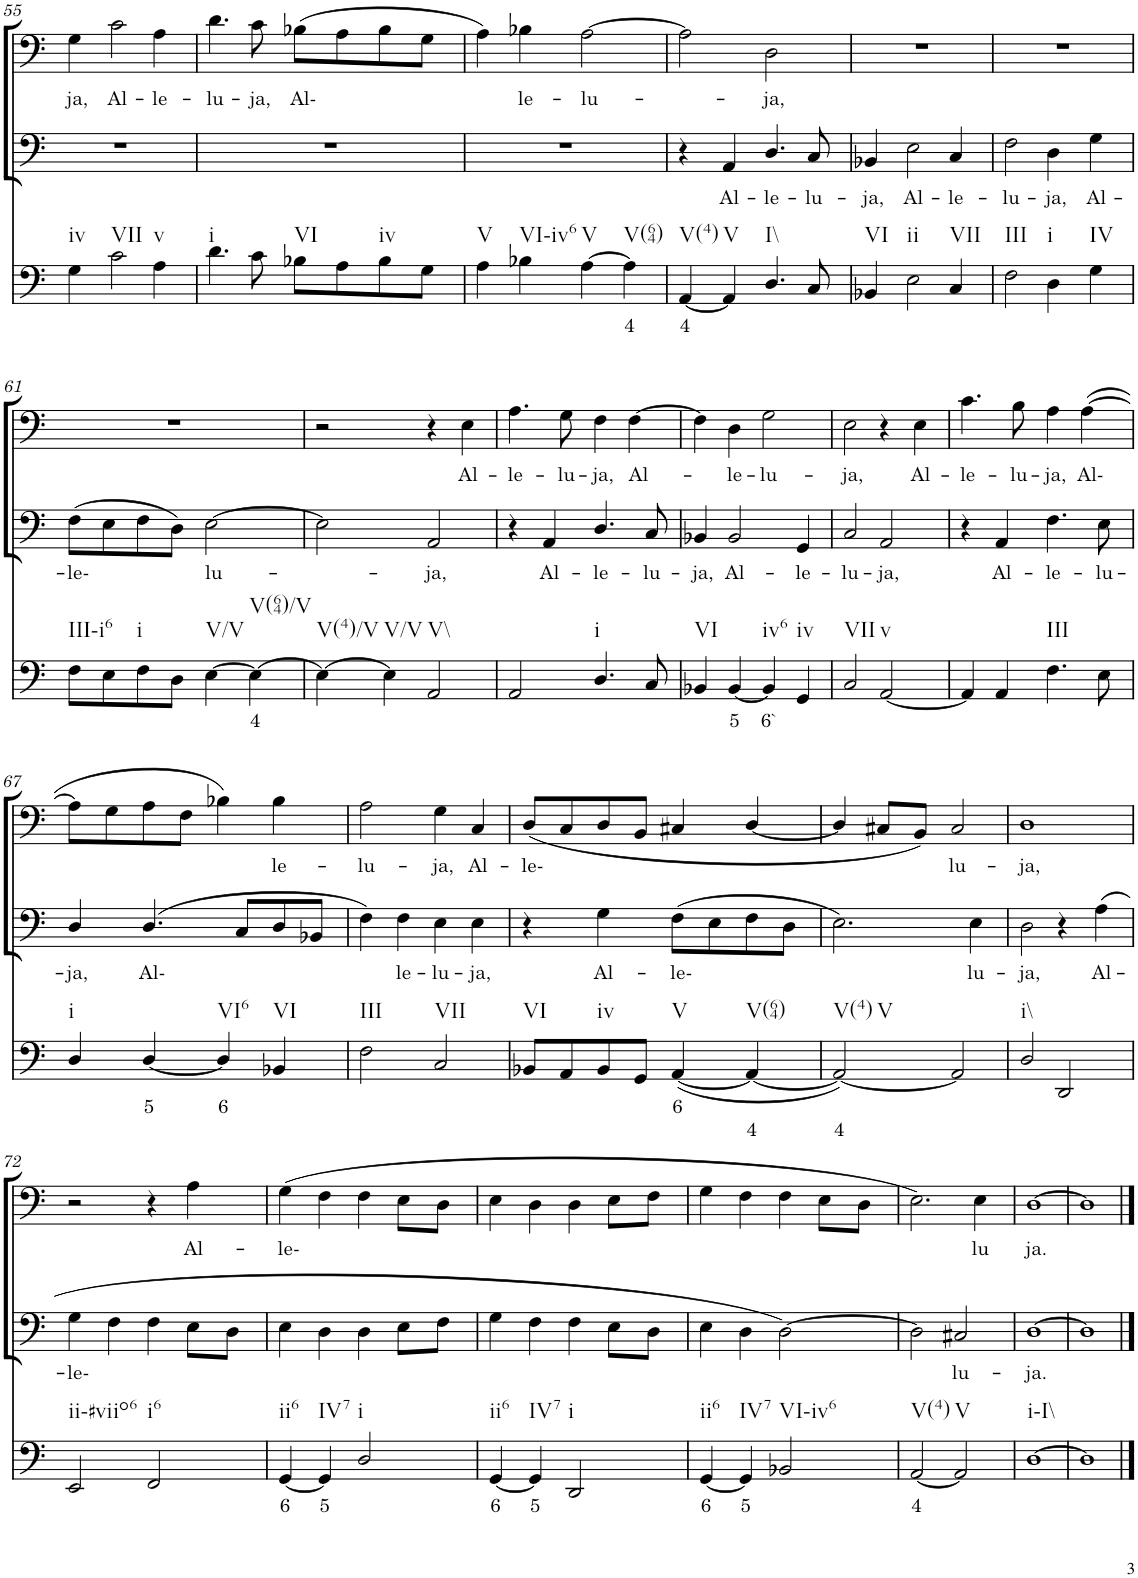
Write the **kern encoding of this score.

**kern	**text	**text	**kern	**text	**kern	**text
*part3	*part3	*part3	*part2	*part2	*part1	*part1
*staff3	*staff3	*staff3	*staff2	*staff2	*staff1	*staff1
*I"Continuo	*	*	*I"Bass II	*	*I"Bass I	*
!!LO:PB:g=z
*clefF4	*	*	*clefF4	*	*clefF4	*
*k[]	*	*	*k[]	*	*k[]	*
*M4/4	*	*	*M4/4	*	*M4/4	*
=55	=55	=55	=55	=55	=55	=55
!LO:TX:b:t=iv	!	!	!	!	!	!
!	!	!	!	!	!	!LO:LY:b
4G\	.	.	1r	.	4G\	ja,
!LO:TX:b:t=VII	!	!	!	!	!	!
!	!	!	!	!	!	!LO:LY:b
2c\	.	.	.	.	2c\	Al-
!LO:TX:b:t=v	!	!	!	!	!	!
!	!	!	!	!	!	!LO:LY:b
4A\	.	.	.	.	4A\	le-
=56	=56	=56	=56	=56	=56	=56
!LO:TX:b:t=i	!	!	!	!	!	!
!	!	!	!	!	!	!LO:LY:b
4.d\	.	.	1r	.	4.d\	lu-
!	!	!	!	!	!	!LO:LY:b
8c\	.	.	.	.	8c\	ja,
!LO:TX:b:t=VI	!	!	!	!	!	!
!	!	!	!	!	!	!LO:LY:b
8B-X\L	.	.	.	.	(8B-X\L	Al-
8A\	.	.	.	.	8A\	.
!LO:TX:b:t=iv	!	!	!	!	!	!
8B-\	.	.	.	.	8B-\	.
8G\J	.	.	.	.	8G\J	.
=57	=57	=57	=57	=57	=57	=57
!LO:TX:b:t=V	!	!	!	!	!	!
4A\	.	.	1r	.	4A\)	.
!LO:TX:b:t=VI-iv6	!	!	!	!	!	!
!	!	!	!	!	!	!LO:LY:b
4B-X\	.	.	.	.	4B-X\	le-
!LO:TX:b:t=V	!	!	!	!	!	!
!	!	!	!	!	!	!LO:LY:b
[4A\	.	.	.	.	[2A\	lu-
!LO:TX:b:t=V(64)	!	!	!	!	!	!
!	!LO:LY:b	!	!	!	!	!
4A\]	4	.	.	.	.	.
=58	=58	=58	=58	=58	=58	=58
!LO:TX:b:t=V(4)	!	!	!	!	!	!
!	!LO:LY:b	!	!	!	!	!
[4AA/	4	.	4r	.	2A\]	.
!LO:TX:b:t=V	!	!	!	!	!	!
!	!	!	!	!LO:LY:b	!	!
4AA/]	.	.	4AA/	Al-	.	.
!LO:TX:b:t=I\\	!	!	!	!	!	!
!	!	!	!	!LO:LY:b	!	!LO:LY:b
4.D/	.	.	4.D/	le-	2D\	ja,
!	!	!	!	!LO:LY:b	!	!
8C/	.	.	8C/	lu-	.	.
=59	=59	=59	=59	=59	=59	=59
!LO:TX:b:t=VI	!	!	!	!	!	!
!	!	!	!	!LO:LY:b	!	!
4BB-X/	.	.	4BB-X/	ja,	1r	.
!LO:TX:b:t=ii	!	!	!	!	!	!
!	!	!	!	!LO:LY:b	!	!
2E\	.	.	2E\	Al-	.	.
!LO:TX:b:t=VII	!	!	!	!	!	!
!	!	!	!	!LO:LY:b	!	!
4C/	.	.	4C/	le-	.	.
=60	=60	=60	=60	=60	=60	=60
!LO:TX:b:t=III	!	!	!	!	!	!
!	!	!	!	!LO:LY:b	!	!
2F\	.	.	2F\	lu-	1r	.
!LO:TX:b:t=i	!	!	!	!	!	!
!	!	!	!	!LO:LY:b	!	!
4D\	.	.	4D\	ja,	.	.
!LO:TX:b:t=IV	!	!	!	!	!	!
!	!	!	!	!LO:LY:b	!	!
4G\	.	.	4G\	Al-	.	.
!!LO:LB:g=z
=61	=61	=61	=61	=61	=61	=61
!LO:TX:b:t=III-i6	!	!	!	!	!	!
!	!	!	!	!LO:LY:b	!	!
8F\L	.	.	(8F\L	le-	1r	.
8E\	.	.	8E\	.	.	.
!LO:TX:b:t=i	!	!	!	!	!	!
8F\	.	.	8F\	.	.	.
8D\J	.	.	8D\J)	.	.	.
!LO:TX:b:t=V/V	!	!	!	!	!	!
!	!	!	!	!LO:LY:b	!	!
[4E\	.	.	[2E\	lu-	.	.
!LO:TX:b:t=V(64)/V	!	!	!	!	!	!
!	!LO:LY:b	!	!	!	!	!
4E\_	4	.	.	.	.	.
=62	=62	=62	=62	=62	=62	=62
!LO:TX:b:t=V(4)/V	!	!	!	!	!	!
4E\_	.	.	2E\]	.	2r	.
!LO:TX:b:t=V/V	!	!	!	!	!	!
4E\]	.	.	.	.	.	.
!LO:TX:b:t=V\\	!	!	!	!	!	!
!	!	!	!	!LO:LY:b	!	!
2AA/	.	.	2AA/	ja,	4r	.
!	!	!	!	!	!	!LO:LY:b
.	.	.	.	.	4E\	Al-
=63	=63	=63	=63	=63	=63	=63
!	!	!	!	!	!	!LO:LY:b
2AA/	.	.	4r	.	4.A\	le-
!	!	!	!	!LO:LY:b	!	!
.	.	.	4AA/	Al-	.	.
!	!	!	!	!	!	!LO:LY:b
.	.	.	.	.	8G\	lu-
!LO:TX:b:t=i	!	!	!	!	!	!
!	!	!	!	!LO:LY:b	!	!LO:LY:b
4.D/	.	.	4.D/	le-	4F\	ja,
!	!	!	!	!	!	!LO:LY:b
.	.	.	.	.	[4F\	Al-
!	!	!	!	!LO:LY:b	!	!
8C/	.	.	8C/	lu-	.	.
=64	=64	=64	=64	=64	=64	=64
!LO:TX:b:t=VI	!	!	!	!	!	!
!	!	!	!	!LO:LY:b	!	!
4BB-X/	.	.	4BB-X/	ja,	4F\]	.
!	!LO:LY:b	!	!	!LO:LY:b	!	!LO:LY:b
[4BB-/	5	.	2BB-/	Al-	4D\	le-
!LO:TX:b:t=iv6	!	!	!	!	!	!
!	!LO:LY:b	!	!	!	!	!LO:LY:b
4BB-/]	6`	.	.	.	2G\	lu-
!LO:TX:b:t=iv	!	!	!	!	!	!
!	!	!	!	!LO:LY:b	!	!
4GG/	.	.	4GG/	le-	.	.
=65	=65	=65	=65	=65	=65	=65
!LO:TX:b:t=VII	!	!	!	!	!	!
!	!	!	!	!LO:LY:b	!	!LO:LY:b
2C/	.	.	2C/	lu-	2E\	ja,
!LO:TX:b:t=v	!	!	!	!	!	!
!	!	!	!	!LO:LY:b	!	!
[2AA/	.	.	2AA/	ja,	4r	.
!	!	!	!	!	!	!LO:LY:b
.	.	.	.	.	4E\	Al-
=66	=66	=66	=66	=66	=66	=66
!	!	!	!	!	!	!LO:LY:b
4AA/]	.	.	4r	.	4.c\	le-
!	!	!	!	!LO:LY:b	!	!
4AA/	.	.	4AA/	Al-	.	.
!	!	!	!	!	!	!LO:LY:b
.	.	.	.	.	8B\	lu-
!LO:TX:b:t=III	!	!	!	!	!	!
!	!	!	!	!LO:LY:b	!	!LO:LY:b
4.F\	.	.	4.F\	le-	4A\	ja,
!	!	!	!	!	!	!LO:LY:b
.	.	.	.	.	([4A\	Al-
!	!	!	!	!LO:LY:b	!	!
8E\	.	.	8E\	lu-	.	.
!!LO:LB:g=z
=67	=67	=67	=67	=67	=67	=67
!LO:TX:b:t=i	!	!	!	!	!	!
!	!	!	!	!LO:LY:b	!	!
4D/	.	.	4D/	ja,	8A\L]	.
.	.	.	.	.	8G\	.
!	!LO:LY:b	!	!	!LO:LY:b	!	!
[4D/	5	.	(4.D/	Al-	8A\	.
.	.	.	.	.	8F\J	.
!LO:TX:b:t=VI6	!	!	!	!	!	!
!	!LO:LY:b	!	!	!	!	!
4D/]	6	.	.	.	4B-X\)	.
.	.	.	8C/L	.	.	.
!LO:TX:b:t=VI	!	!	!	!	!	!
!	!	!	!	!	!	!LO:LY:b
4BB-X/	.	.	8D/	.	4B-\	le-
.	.	.	8BB-X/J	.	.	.
=68	=68	=68	=68	=68	=68	=68
!LO:TX:b:t=III	!	!	!	!	!	!
!	!	!	!	!	!	!LO:LY:b
2F\	.	.	4F\)	.	2A\	lu-
!	!	!	!	!LO:LY:b	!	!
.	.	.	4F\	le-	.	.
!LO:TX:b:t=VII	!	!	!	!	!	!
!	!	!	!	!LO:LY:b	!	!LO:LY:b
2C/	.	.	4E\	lu-	4G\	ja,
!	!	!	!	!LO:LY:b	!	!LO:LY:b
.	.	.	4E\	ja,	4C/	Al-
=69	=69	=69	=69	=69	=69	=69
!LO:TX:b:t=VI	!	!	!	!	!	!
!	!	!	!	!	!	!LO:LY:b
8BB-X/L	.	.	4r	.	(8D/L	le-
8AA/	.	.	.	.	8C/	.
!LO:TX:b:t=iv	!	!	!	!	!	!
!	!	!	!	!LO:LY:b	!	!
8BB-/	.	.	4G\	Al-	8D/	.
8GG/J	.	.	.	.	8BB/J	.
!LO:TX:b:t=V	!	!	!	!	!	!
!	!LO:LY:b	!	!	!LO:LY:b	!	!
([4AA/	6	.	(8F\L	le-	4C#X/	.
.	.	.	8E\	.	.	.
!LO:TX:b:t=V(64)	!	!	!	!	!	!
!	!	!LO:LY:b	!	!	!	!
4AA/_	.	4	8F\	.	[4D/	.
.	.	.	8D\J	.	.	.
=70	=70	=70	=70	=70	=70	=70
!LO:TX:b:t=V(4)	!	!	!	!	!	!
!LO:TX:b:t=V	!	!	!	!	!	!
!	!	!LO:LY:b	!	!	!	!
2AA/_)	.	4	2.E\)	.	4D/]	.
.	.	.	.	.	8C#X/L	.
.	.	.	.	.	8BB/J)	.
!	!	!	!	!	!	!LO:LY:b
2AA/]	.	.	.	.	2C#/	lu-
!	!	!	!	!LO:LY:b	!	!
.	.	.	4E\	lu-	.	.
=71	=71	=71	=71	=71	=71	=71
!LO:TX:b:t=i\\	!	!	!	!	!	!
!	!	!	!	!LO:LY:b	!	!LO:LY:b
2D/	.	.	2D\	ja,	1D	ja,
2DD/	.	.	4r	.	.	.
!	!	!	!	!LO:LY:b	!	!
.	.	.	(4A\	Al-	.	.
!!LO:LB:g=z
=72	=72	=72	=72	=72	=72	=72
!LO:TX:b:t=ii-#viio6	!	!	!	!	!	!
!	!	!	!	!LO:LY:b	!	!
2EE/	.	.	4G\	le-	2r	.
.	.	.	4F\	.	.	.
!LO:TX:b:t=i6	!	!	!	!	!	!
2FF/	.	.	4F\	.	4r	.
!	!	!	!	!	!	!LO:LY:b
.	.	.	8E\L	.	4A\	Al-
.	.	.	8D\J	.	.	.
=73	=73	=73	=73	=73	=73	=73
!LO:TX:b:t=ii6	!	!	!	!	!	!
!	!LO:LY:b	!	!	!	!	!LO:LY:b
[4GG/	6	.	4E\	.	(4G\	le-
!LO:TX:b:t=IV7	!	!	!	!	!	!
!	!LO:LY:b	!	!	!	!	!
4GG/]	5	.	4D\	.	4F\	.
!LO:TX:b:t=i	!	!	!	!	!	!
2D/	.	.	4D\	.	4F\	.
.	.	.	8E\L	.	8E\L	.
.	.	.	8F\J	.	8D\J	.
=74	=74	=74	=74	=74	=74	=74
!LO:TX:b:t=ii6	!	!	!	!	!	!
!	!LO:LY:b	!	!	!	!	!
[4GG/	6	.	4G\	.	4E\	.
!LO:TX:b:t=IV7	!	!	!	!	!	!
!	!LO:LY:b	!	!	!	!	!
4GG/]	5	.	4F\	.	4D\	.
!LO:TX:b:t=i	!	!	!	!	!	!
2DD/	.	.	4F\	.	4D\	.
.	.	.	8E\L	.	8E\L	.
.	.	.	8D\J	.	8F\J	.
=75	=75	=75	=75	=75	=75	=75
!LO:TX:b:t=ii6	!	!	!	!	!	!
!	!LO:LY:b	!	!	!	!	!
[4GG/	6	.	4E\	.	4G\	.
!LO:TX:b:t=IV7	!	!	!	!	!	!
!	!LO:LY:b	!	!	!	!	!
4GG/]	5	.	4D\	.	4F\	.
!LO:TX:b:t=VI-iv6	!	!	!	!	!	!
2BB-X/	.	.	[2D\)	.	4F\	.
.	.	.	.	.	8E\L	.
.	.	.	.	.	8D\J	.
=76	=76	=76	=76	=76	=76	=76
!LO:TX:b:t=V(4)	!	!	!	!	!	!
!	!LO:LY:b	!	!	!	!	!
[2AA/	4	.	2D\]	.	2.E\)	.
!LO:TX:b:t=V	!	!	!	!	!	!
!	!	!	!	!LO:LY:b	!	!
2AA/]	.	.	2C#X/	lu-	.	.
!	!	!	!	!	!	!LO:LY:b
.	.	.	.	.	4E\	lu
=77	=77	=77	=77	=77	=77	=77
!LO:TX:b:t=i\\-I\\	!	!	!	!	!	!
!	!	!	!	!LO:LY:b	!	!LO:LY:b
[1D	.	.	[1D	ja.	[1D	ja.
=78	=78	=78	=78	=78	=78	=78
1D]	.	.	1D]	.	1D]	.
==	==	==	==	==	==	==
*-	*-	*-	*-	*-	*-	*-
